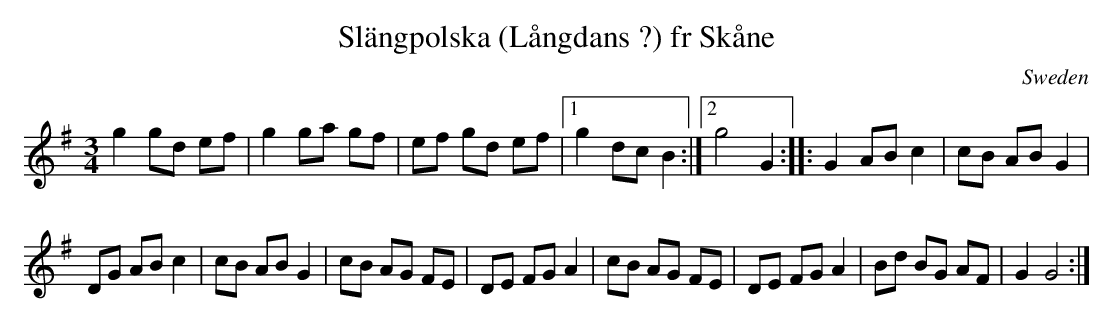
X:1
T:Slängpolska (Långdans ?) fr Skåne
M:3/4
O:Sweden
K:G major
g2 gd ef|g2 ga gf|ef gd ef|1g2 dc B2:|2g4 G2 ::\
G2ABc2|cB AB G2|
DG AB c2 | cB AB G2| \
cB AG FE | DE FG A2 | \
cB AG FE | DE FG A2| \
Bd BG AF | G2 G4 :|
